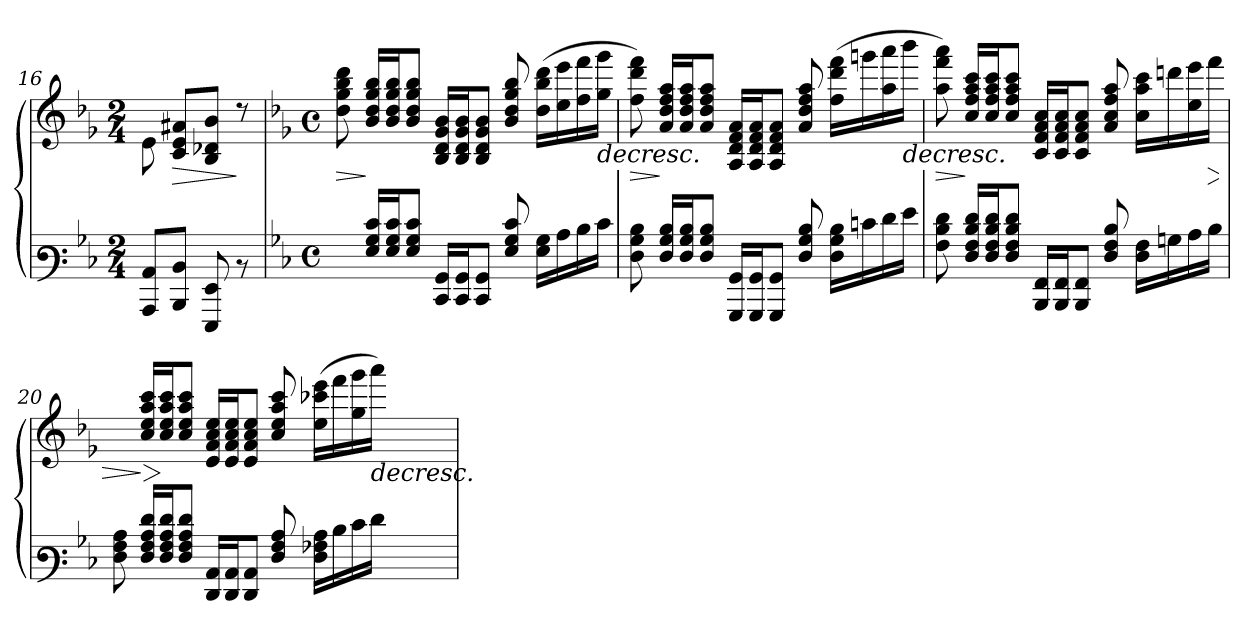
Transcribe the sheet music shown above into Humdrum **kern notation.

**kern	**kern	**dynam
*part1	*part1	*part1
*staff2	*staff1	*staff1/2
*clefF3	*clefG3	*
*k[b-e-]	*k[b-e-]	*
*M2/4	*M2/4	*
=16	=16	=16
8CC/ 8C/L	8c\	.
!	!	!LO:HP:b
!	!	!LO:HP:n=1:b
8DD/ 8D/J	8A/ 8c/ 8f#X/L	> >
8GGG/ 8GG/	8G/ 8B-X/ 8g/J	.
8rD	8rb	]
.	.	]
!!LO:PB:g=z
=17	=17	=17
*k[b-e-]	*k[b-e-]	*
*M4/4	*M4/4	*
*met(c)	*met(c)	*
!	!	!LO:HP:b
8ryy	8b-\ 8ee-\ 8gg\ 8bb-\	>
16G/ 16B-/ 16e-/LL	16g/ 16b-/ 16ee-/ 16gg/LL	]
16G/ 16B-/ 16e-/J	16g/ 16b-/ 16ee-/ 16gg/J	]
8G/ 8B-/ 8e-/J	8g/ 8b-/ 8ee-/ 8gg/J	.
16EE-/ 16BB-/LL	16G/ 16B-/ 16e-/ 16g/LL	.
16EE-/ 16BB-/J	16G/ 16B-/ 16e-/ 16g/J	.
8EE-/ 8BB-/J	8G/ 8B-/ 8e-/ 8g/J	.
8G/ 8B-/ 8e-/	8g/ 8b-/ 8ee-/ 8gg/	.
16G\ 16B-\LL	(<16b-\ 16gg\ 16bb-\LL	.
16c\	16cc\ 16ccc\	.
16d\	16dd\ 16ddd\	.
!	!	!LO:HP:b
16e-\JJ	16ee-\ 16eee-\JJ	>
=18	=18	=18
!	!	!LO:HP:b
8F\ 8B-\ 8d\	8dd\ 8bb-\ 8ddd\)	>
16F/ 16B-/ 16d/LL	16f/ 16b-/ 16dd/ 16ff/LL	] ]
16F/ 16B-/ 16d/J	16f/ 16b-/ 16dd/ 16ff/J	.
8F/ 8B-/ 8d/J	8f/ 8b-/ 8dd/ 8ff/J	.
16BBB-/ 16BB-/LL	16F/ 16B-/ 16d/ 16f/LL	.
16BBB-/ 16BB-/J	16F/ 16B-/ 16d/ 16f/J	.
8BBB-/ 8BB-/J	8F/ 8B-/ 8d/ 8f/J	.
8F/ 8B-/ 8d/	8f/ 8b-/ 8dd/ 8ff/	.
16F\ 16B-\ 16d\LL	(<16dd\ 16bb-\ 16ddd\LL	.
16en\	16eeen\	.
16f\	16ff\ 16fff\	.
!	!	!LO:HP:b
16g\JJ	16ggg\JJ	>
=19	=19	=19
!	!	!LO:HP:b
8A\ 8d\ 8f\	8ff\ 8ddd\ 8fff\)	>
16F/ 16A/ 16d/ 16f/LL	16a/ 16dd/ 16ff/ 16aa/LL	] ]
16F/ 16A/ 16d/ 16f/J	16a/ 16dd/ 16ff/ 16aa/J	.
8F/ 8A/ 8d/ 8f/J	8a/ 8dd/ 8ff/ 8aa/J	.
16DD/ 16AA/LL	16A/ 16d/ 16f/ 16a/LL	.
16DD/ 16AA/J	16A/ 16d/ 16f/ 16a/J	.
8DD/ 8AA/J	8A/ 8d/ 8f/ 8a/J	.
8F/ 8A/ 8d/	8f/ 8a/ 8dd/ 8ff/	.
16F\ 16A\LL	16a\ 16ff\ 16aa\LL	.
16Bn\	16bbn\	.
16c\	16cc\ 16ccc\	.
!	!	!LO:HP:b
16d\JJ	16ddd\JJ	>
!!LO:LB:g=z
=20	=20	=20
8F\ 8A\ 8c\	8ryy	.
!	!	!LO:HP:n=1:b
16F/ 16A/ 16c/ 16f/LL	16a/ 16cc/ 16ff/ 16aa/LL	] >
16F/ 16A/ 16c/ 16f/J	16a/ 16cc/ 16ff/ 16aa/J	]
8F/ 8A/ 8c/ 8f/J	8a/ 8cc/ 8ff/ 8aa/J	.
16FF/ 16C/LL	16c/ 16f/ 16a/ 16cc/LL	.
16FF/ 16C/J	16c/ 16f/ 16a/ 16cc/J	.
8FF/ 8C/J	8c/ 8f/ 8a/ 8cc/J	.
8F/ 8A/ 8c/	8a/ 8cc/ 8ff/ 8aa/	.
16F\ 16A-X\ 16c\LL	(<16cc\ 16aa-X\ 16ccc\LL	.
16d\	16ddd\	.
16e-\	16ee-\ 16eee-\	.
!	!	!LO:HP:b
16f\JJ	16fff\JJ)	>
=	=	=
*-	*-	*-
